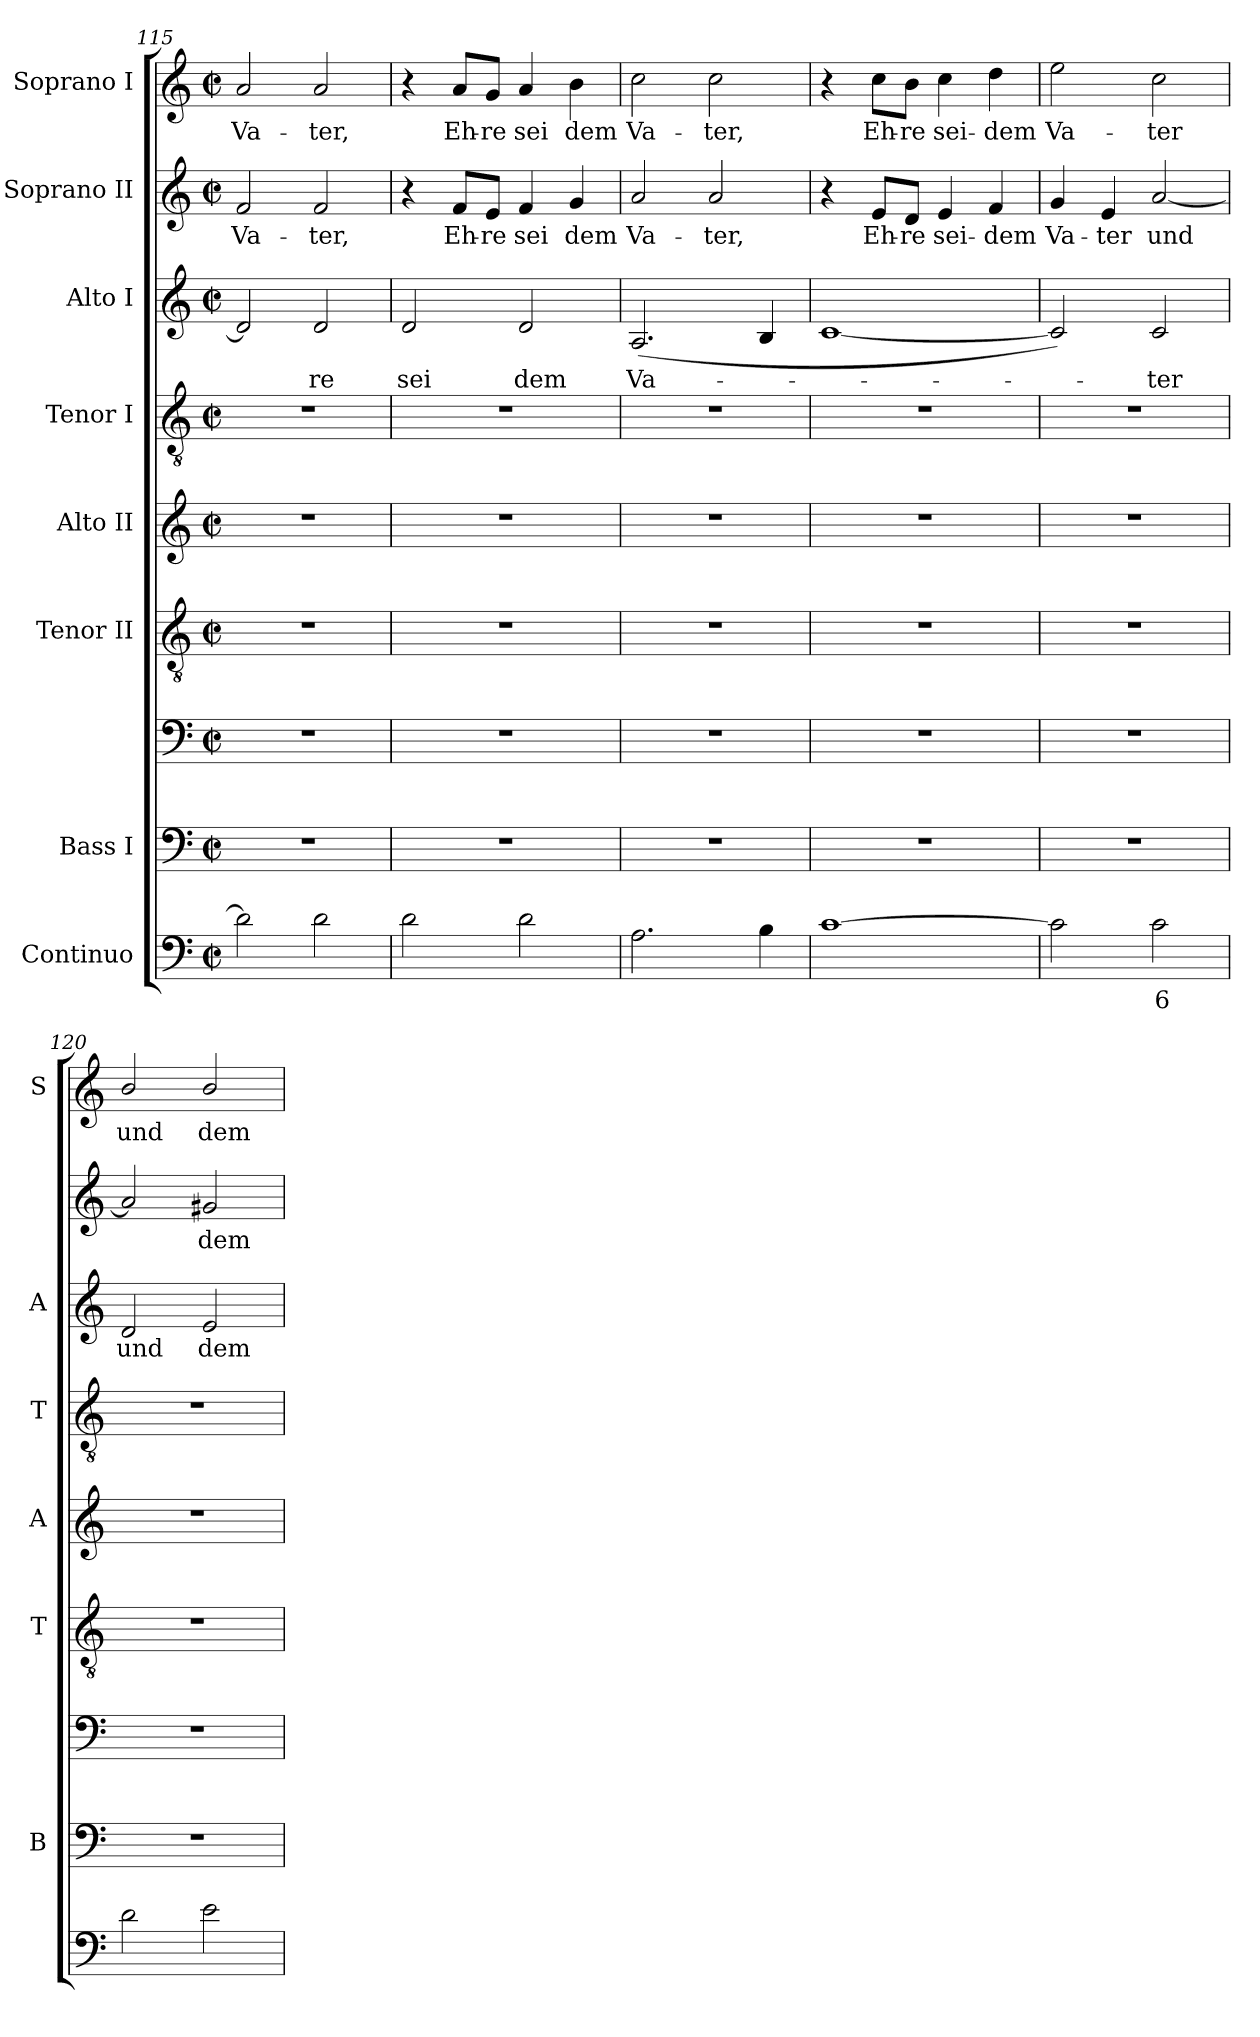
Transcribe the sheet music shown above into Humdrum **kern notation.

**kern	**text	**kern	**kern	**kern	**kern	**kern	**kern	**text	**kern	**text	**kern	**text
*part8	*part8	*part7	*part7	*part6	*part5	*part4	*part3	*part3	*part2	*part2	*part1	*part1
*staff9	*staff9	*staff8	*staff7	*staff6	*staff5	*staff4	*staff3	*staff3	*staff2	*staff2	*staff1	*staff1
*I"Continuo	*	*I"Bass I	*	*I"Tenor II	*I"Alto II	*I"Tenor I	*I"Alto I	*	*I"Soprano II	*	*I"Soprano I	*
*	*	*I'B	*	*I'T	*I'A	*I'T	*I'A	*	*	*	*I'S	*
!!LO:LB:g=z
*clefF4	*	*clefF4	*clefF4	*clefGv2	*clefG2	*clefGv2	*clefG2	*	*clefG2	*	*clefG2	*
*k[]	*	*k[]	*k[]	*k[]	*k[]	*k[]	*k[]	*	*k[]	*	*k[]	*
*C:	*	*C:	*C:	*C:	*C:	*C:	*C:	*	*C:	*	*C:	*
*M2/2	*	*M2/2	*M2/2	*M2/2	*M2/2	*M2/2	*M2/2	*	*M2/2	*	*M2/2	*
*met(c|)	*	*met(c|)	*met(c|)	*met(c|)	*met(c|)	*met(c|)	*met(c|)	*	*met(c|)	*	*met(c|)	*
=115	=115	=115	=115	=115	=115	=115	=115	=115	=115	=115	=115	=115
!	!	!	!	!	!	!	!	!	!	!LO:LY:b	!	!LO:LY:b
2d]	.	1r	1r	1r	1r	1r	2d]	.	2f	Va-	2a	Va-
!	!	!	!	!	!	!	!	!LO:LY:b	!	!LO:LY:b	!	!LO:LY:b
2d	.	.	.	.	.	.	2d	re	2f	-ter,	2a	-ter,
=116	=116	=116	=116	=116	=116	=116	=116	=116	=116	=116	=116	=116
!	!	!	!	!	!	!	!	!LO:LY:b	!	!	!	!
2d	.	1r	1r	1r	1r	1r	2d	sei	4r	.	4r	.
!	!	!	!	!	!	!	!	!	!	!LO:LY:b	!	!LO:LY:b
.	.	.	.	.	.	.	.	.	8f/L	Eh-	8a/L	Eh-
!	!	!	!	!	!	!	!	!	!	!LO:LY:b	!	!LO:LY:b
.	.	.	.	.	.	.	.	.	8e/J	-re	8g/J	-re
!	!	!	!	!	!	!	!	!LO:LY:b	!	!LO:LY:b	!	!LO:LY:b
2d	.	.	.	.	.	.	2d	dem	4f	sei	4a	sei
!	!	!	!	!	!	!	!	!	!	!LO:LY:b	!	!LO:LY:b
.	.	.	.	.	.	.	.	.	4g	dem	4b	dem
=117	=117	=117	=117	=117	=117	=117	=117	=117	=117	=117	=117	=117
!	!	!	!	!	!	!	!	!LO:LY:b	!	!LO:LY:b	!	!LO:LY:b
2.A	.	1r	1r	1r	1r	1r	(<2.A	Va-	2a	Va-	2cc	Va-
!	!	!	!	!	!	!	!	!	!	!LO:LY:b	!	!LO:LY:b
.	.	.	.	.	.	.	.	.	2a	-ter,	2cc	-ter,
4B	.	.	.	.	.	.	4B	.	.	.	.	.
=118	=118	=118	=118	=118	=118	=118	=118	=118	=118	=118	=118	=118
[1c	.	1r	1r	1r	1r	1r	[1c	.	4r	.	4r	.
!	!	!	!	!	!	!	!	!	!	!LO:LY:b	!	!LO:LY:b
.	.	.	.	.	.	.	.	.	8e/L	Eh-	8cc\L	Eh-
!	!	!	!	!	!	!	!	!	!	!LO:LY:b	!	!LO:LY:b
.	.	.	.	.	.	.	.	.	8d/J	-re	8b\J	-re
!	!	!	!	!	!	!	!	!	!	!LO:LY:b	!	!LO:LY:b
.	.	.	.	.	.	.	.	.	4e	sei-	4cc	sei-
!	!	!	!	!	!	!	!	!	!	!LO:LY:b	!	!LO:LY:b
.	.	.	.	.	.	.	.	.	4f	-dem	4dd	-dem
=119	=119	=119	=119	=119	=119	=119	=119	=119	=119	=119	=119	=119
!	!	!	!	!	!	!	!	!	!	!LO:LY:b	!	!LO:LY:b
2c]	.	1r	1r	1r	1r	1r	2c])	.	4g	Va-	2ee	Va-
!	!	!	!	!	!	!	!	!	!	!LO:LY:b	!	!
.	.	.	.	.	.	.	.	.	4e	-ter	.	.
!	!LO:LY:b	!	!	!	!	!	!	!LO:LY:b	!	!LO:LY:b	!	!LO:LY:b
2c	6	.	.	.	.	.	2c	ter	[2a	und	2cc	-ter
=120	=120	=120	=120	=120	=120	=120	=120	=120	=120	=120	=120	=120
!	!	!	!	!	!	!	!	!LO:LY:b	!	!	!	!LO:LY:b
2d	.	1r	1r	1r	1r	1r	2d	und	2a]	.	2b/	und
!	!	!	!	!	!	!	!	!LO:LY:b	!	!LO:LY:b	!	!LO:LY:b
2e	.	.	.	.	.	.	2e	dem	2g#X	dem	2b/	dem
=	=	=	=	=	=	=	=	=	=	=	=	=
*-	*-	*-	*-	*-	*-	*-	*-	*-	*-	*-	*-	*-
